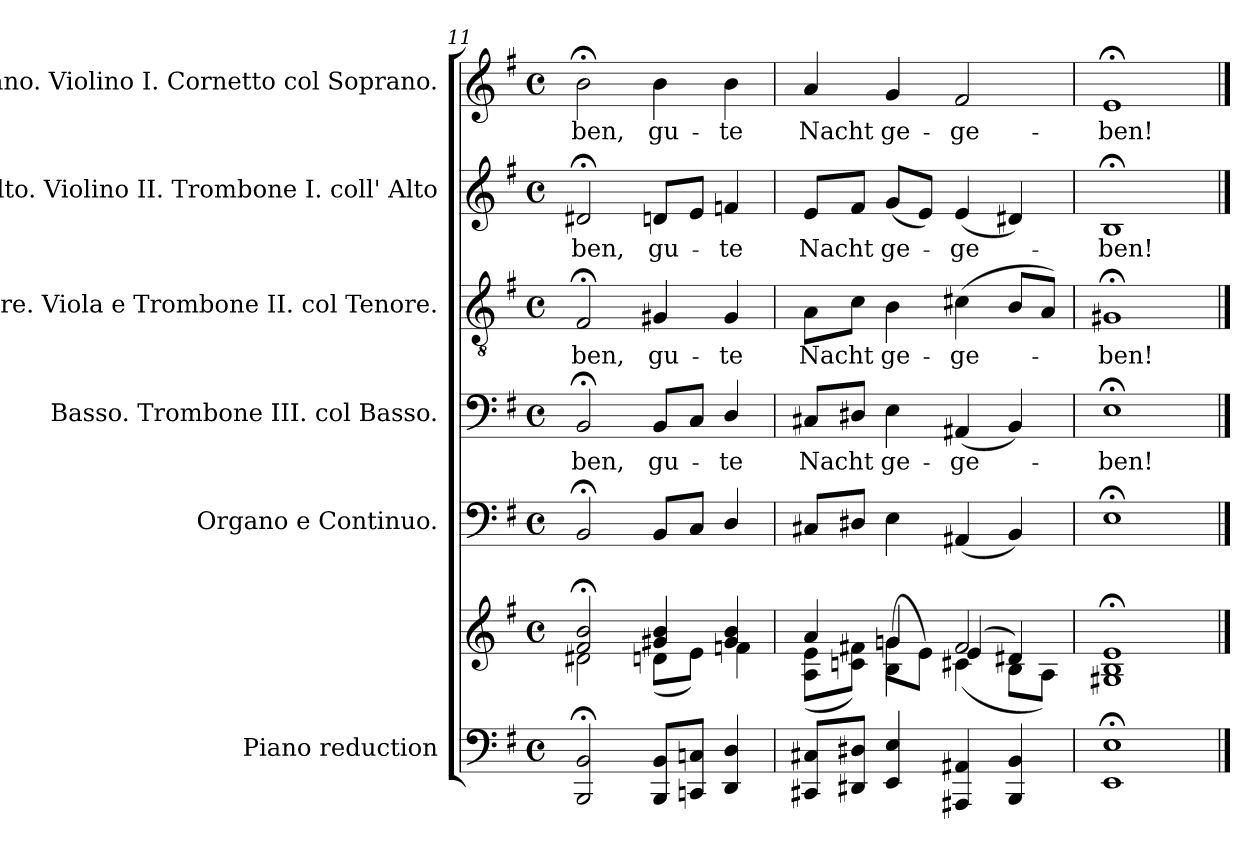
**kern	**kern	**kern	**kern	**text	**kern	**text	**kern	**text	**kern	**text
*part6	*part6	*part5	*part4	*part4	*part3	*part3	*part2	*part2	*part1	*part1
*staff7	*staff6	*staff5	*staff4	*staff4	*staff3	*staff3	*staff2	*staff2	*staff1	*staff1
*I"Piano reduction	*	*I"Organo e Continuo.	*I"Basso. Trombone III. col Basso.	*	*I"Tenore. Viola e Trombone II. col Tenore.	*	*I"Alto. Violino II. Trombone I. coll' Alto	*	*I"Soprano. Violino I. Cornetto col Soprano.	*
*I'Pno	*	*	*	*	*	*	*	*	*	*
*clefF4	*clefG2	*clefF4	*clefF4	*	*clefGv2	*	*clefG2	*	*clefG2	*
*k[f#]	*k[f#]	*k[f#]	*k[f#]	*	*k[f#]	*	*k[f#]	*	*k[f#]	*
*M4/4	*M4/4	*M4/4	*M4/4	*	*M4/4	*	*M4/4	*	*M4/4	*
*met(c)	*met(c)	*met(c)	*met(c)	*	*met(c)	*	*met(c)	*	*met(c)	*
=11	=11	=11	=11	=11	=11	=11	=11	=11	=11	=11
*	*^	*	*	*	*	*	*	*	*	*
!	!	!	!	!	!LO:LY:b	!	!LO:LY:b	!	!LO:LY:b	!	!LO:LY:b
2BBB/; 2BB/;	2f#/;< 2b/;<	2d#X\	2BB;</	2BB;</	ben,	2F#;</	ben,	2d#X;</	ben,	2b;<\	ben,
!	!	!	!	!	!LO:LY:b	!	!LO:LY:b	!	!LO:LY:b	!	!LO:LY:b
8BBB/ 8BB/L	4g#X/ 4b/	(8dn\L	8BB/L	8BB/L	gu-	4G#X/	gu-	8dn/L	gu-	4b\	gu-
8CCn/ 8Cn/J	.	8e\J)	8C/J	8C/J	.	.	.	8e/J	.	.	.
!	!	!	!	!	!LO:LY:b	!	!LO:LY:b	!	!LO:LY:b	!	!LO:LY:b
4DD/ 4D/	4g#/ 4b/	4fn\	4D/	4D/	te	4G#/	te	4fn/	te	4b\	te
=12	=12	=12	=12	=12	=12	=12	=12	=12	=12	=12	=12
*	*	*^	*	*	*	*	*	*	*	*	*
!	!	!	!	!	!	!LO:LY:b	!	!LO:LY:b	!	!LO:LY:b	!	!LO:LY:b
8CC#X/ 8C#X/L	4a/	(8A\ 8e\L	4ryy	8C#X/L	8C#X/L	Nacht	8A\L	Nacht	8e/L	Nacht	4a/	Nacht
8DD#X/ 8D#X/J	.	8cn\ 8f#X\J)	.	8D#X/J	8D#X/J	.	8c\J	.	8f#/J	.	.	.
!	!	!	!	!	!	!LO:LY:b	!	!LO:LY:b	!	!LO:LY:b	!	!LO:LY:b
4EE/ 4E/	4gn/	4B\	(8g\L	4E\	4E\	ge-	4B\	ge-	(8g/L	ge-	4g/	ge-
.	.	.	8e\J)	.	.	.	.	.	8e/J)	.	.	.
!	!	!	!	!	!	!LO:LY:b	!	!LO:LY:b	!	!LO:LY:b	!	!LO:LY:b
4AAA#X/ 4AA#X/	2f#/	(4c#X\	(4e/	(4AA#X/	(4AA#X/	ge-	(4c#X\	ge-	(4e/	-ge-	2f#/	ge-
4BBB/ 4BB/	.	8B\L	4d#X/)	4BB/)	4BB/)	.	8B/L	.	4d#X/)	.	.	.
.	.	8A\J)	.	.	.	.	8A/J)	.	.	.	.	.
*	*	*v	*v	*	*	*	*	*	*	*	*	*
=13	=13	=13	=13	=13	=13	=13	=13	=13	=13	=13	=13
!	!	!	!	!	!LO:LY:b	!	!LO:LY:b	!	!LO:LY:b	!	!LO:LY:b
*	*v	*v	*	*	*	*	*	*	*	*	*
1EE; 1E;	1G#X;< 1B;< 1e;<	1E;<	1E;<	ben!	1G#X;<	ben!	1B;<	-ben!	1e;<	ben!
==	==	==	==	==	==	==	==	==	==	==
*-	*-	*-	*-	*-	*-	*-	*-	*-	*-	*-
